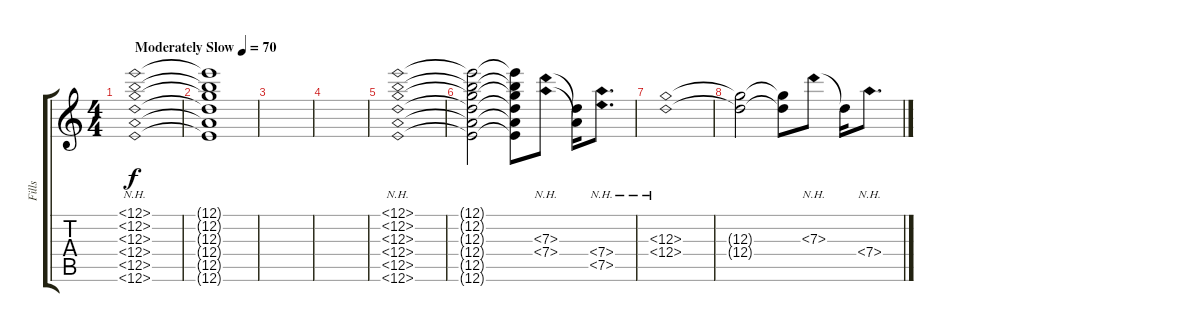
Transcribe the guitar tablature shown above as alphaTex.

\track ("Fills" "Fills") {instrument electricguitarclean}
\staff {score tabs}
\tuning (E4 B3 G3 D3 A2 E2) {hide}
\ts (4 4)
\tempo (70 "Moderately Slow")
\clef g2
\ks c
(12.1{nh} 12.2{nh} 12.3{nh} 12.4{nh} 12.5{nh} 12.6{nh}).1{dy f instrument electricguitarclean} |
(12.1{t} 12.2{t} 12.3{t} 12.4{t} 12.5{t} 12.6{t}).1 |
|
|
(12.1{nh} 12.2{nh} 12.3{nh} 12.4{nh} 12.5{nh} 12.6{nh}).1 |
(12.1{t} 12.2{t} 12.3{t} 12.4{t} 12.5{t} 12.6{t}).2 (12.1{t} 12.2{t} 12.3{t} 12.4{t} 12.5{t} 12.6{t}).8 (7.3{nh} 7.4{nh}).8 (7.3{t} 7.4{t}).16 (7.4{nh} 7.5{nh}).8{d} |
(12.3{nh} 12.4{nh}).1 |
(12.3{t} 12.4{t}).2 (12.3{t} 12.4{t}).8 7.3{nh}.8 7.3{t}.16 7.4{nh}.8{d}
